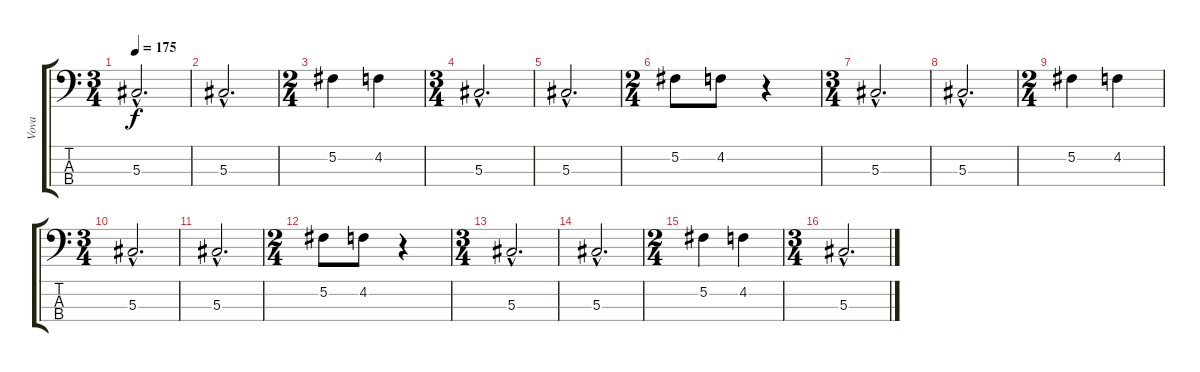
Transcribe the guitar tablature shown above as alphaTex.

\track ("Vova" "Vova") {instrument electricbasspick}
\staff {score tabs}
\tuning (Gb2 Db2 Ab1 Db1) {hide}
\ts (3 4)
\tempo 175
\clef f4
\ks c
5.3{hac}.2{d dy f instrument electricbasspick} |
5.3{hac}.2{d} |
\ts (2 4)
5.2.4 4.2.4 |
\ts (3 4)
5.3{hac}.2{d} |
5.3{hac}.2{d} |
\ts (2 4)
5.2.8 4.2.8 r.4 |
\ts (3 4)
5.3{hac}.2{d} |
5.3{hac}.2{d} |
\ts (2 4)
5.2.4 4.2.4 |
\ts (3 4)
5.3{hac}.2{d} |
5.3{hac}.2{d} |
\ts (2 4)
5.2.8 4.2.8 r.4 |
\ts (3 4)
5.3{hac}.2{d} |
5.3{hac}.2{d} |
\ts (2 4)
5.2.4 4.2.4 |
\ts (3 4)
5.3{hac}.2{d}
